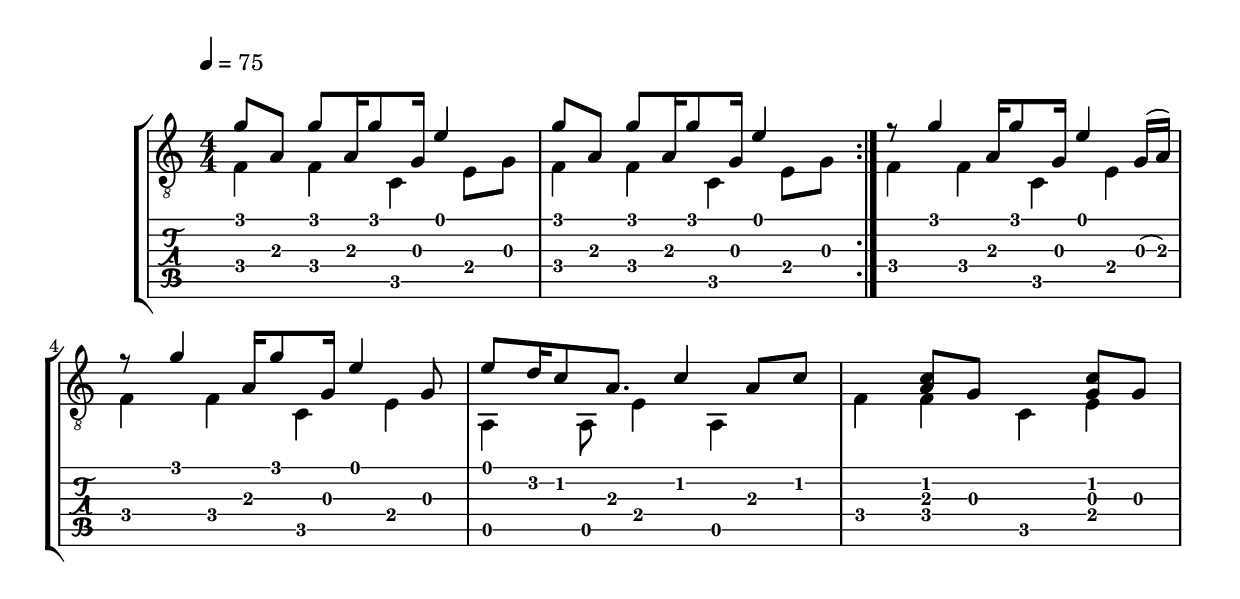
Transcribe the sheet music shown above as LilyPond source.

\version "2.12.3"
\include "english.ly"

\header { }

tBarIntro = { <g'\1>8 <a\3>8 <g'\1>8 <a\3>16 <g'\1>8 <g\3>16 <e'\1>4 \skip 8 }
bBarIntro = { <f\4>4 <f\4>4 <c\5>4  <e\4>8 <g\3>8  }

tBarYouveGot = { r8 <g'\1>4 <a\3>16 <g'\1>8 <g\3>16 <e'\1>4 <g\3>16( <a\3>16) }
bBarYouveGot = { <f\4>4 <f\4>4 <c\5>4 <e\4>4  }

tBarWhatYouWant = { r8 <g'\1>4 <a\3>16 <g'\1>8 <g\3>16 <e'\1>4 <g\3>8 }
bBarWhatYouWant = { <f\4>4 <f\4>4 <c\5>4 <e\4>4  }

tBarWhenYouFirst = { <e'\1>8 <d'\2>16 <c'\2>8 <a\3>8. <c'\2>4 <a\3>8 <c'\2>8 }
bBarWhenYouFirst = { <a,\5>4 <a,\5>8 <e\4>4 <a,\5>4 \skip 8  }

tBarBeganIt = { \skip 4 <a\3 c'\2 >8 <g\3>8 \skip 4 <g\3 c'\2 >8 <g\3>8  }
bBarBeganIt = { <f\4>4 <f\4>4 <c\5>4 <e\4>4 }

tIntro = { \repeat volta 2 { \tBarIntro \tBarIntro } }
tVerse = { \tBarYouveGot \tBarWhatYouWant \tBarWhenYouFirst \tBarBeganIt }

bIntro = { \repeat volta 2 { \bBarIntro \bBarIntro } }
bVerse = { \bBarYouveGot \bBarWhatYouWant \bBarWhenYouFirst \bBarBeganIt }

treble = {
  \transposition d''
  \tIntro
  \tVerse
}

bass = {
  \transposition d'
  \bIntro
  \bVerse
}

\score {
  \new StaffGroup <<
    \new Staff <<
      \tempo 4 = 75
      \clef "treble_8"
      \new Voice {
        \voiceOne
        \treble
      }
      \new Voice {
        \voiceTwo
        \bass
      }
    >>

    \new TabStaff <<
      \new TabVoice {
        \slurUp
        \treble
      }
      \new TabVoice {
        \slurUp
        \bass
      }
    >>
  >>

  \layout {
    \context { \Staff
      \override TimeSignature #'style = #'numbered
      \override StringNumber #'transparent = ##t
    }
    \context { \TabStaff
      \override TimeSignature #'style = #'numbered
    }
    \context { \TabVoice
      \remove Dots_engraver
      \remove Stem_engraver
      \remove Rest_engraver
    }
  }
}

showLastLength = R1*2 % Enable to play only last two measures
\score {
  \new Staff \with {midiInstrument = #"acoustic guitar (nylon)"} <<
    \tempo 4 = 75
    \clef "treble_8"

    \new Voice {
      \unfoldRepeats {
        \treble
      }
    }
    \new Voice {
      \unfoldRepeats {
        \bass
      }
    }
  >>

  \midi {}
}
